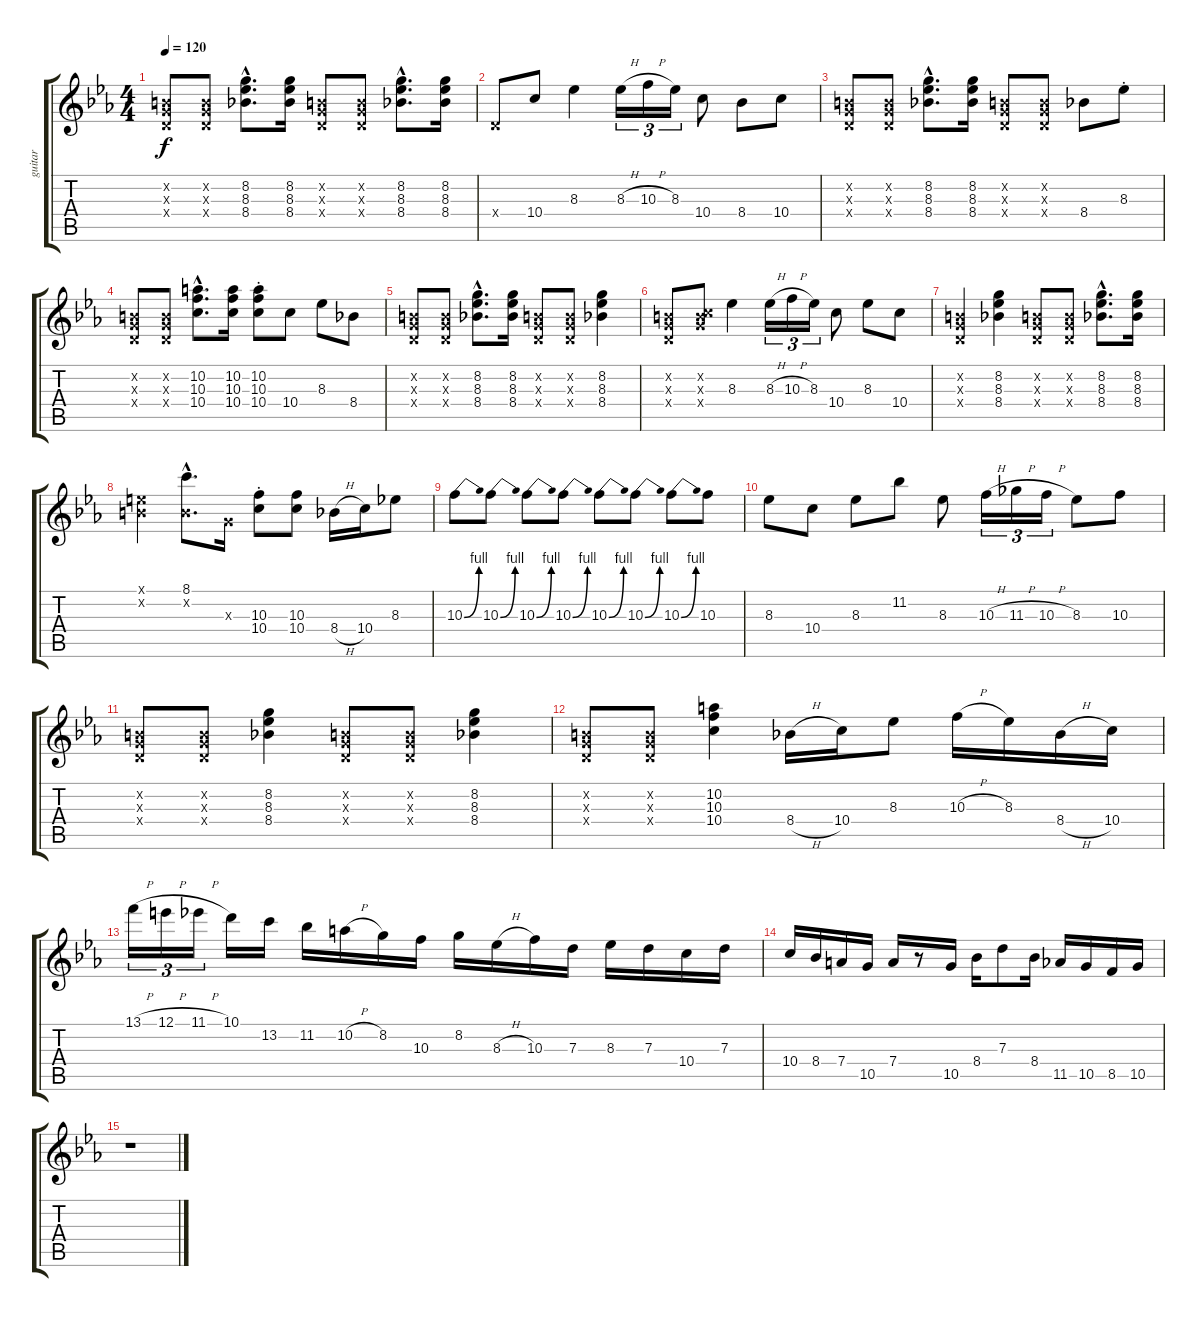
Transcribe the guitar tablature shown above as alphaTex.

\track ("guitar" "guitar") {instrument electricguitarjazz}
\staff {score tabs}
\tuning (E4 B3 G3 D3 A2 E2) {hide}
\ts (4 4)
\tempo 120
\clef g2
\ks eb
(0.2{x} 0.3{x} 0.4{x}).8{dy f} (0.2{x} 0.3{x} 0.4{x}).8 (8.2{hac} 8.3{hac} 8.4{hac}).8{d} (8.2 8.3 8.4).16 (0.2{x} 0.3{x} 0.4{x}).8 (0.2{x} 0.3{x} 0.4{x}).8 (8.2{hac} 8.3{hac} 8.4{hac}).8{d} (8.2 8.3 8.4).16 |
0.4{x}.8 10.4.8 8.3.4 8.3{h}.16{tu (3 2)} 10.3{h}.16{tu (3 2)} 8.3.16{tu (3 2)} 10.4.8 8.4.8 10.4.8 |
(0.2{x} 0.3{x} 0.4{x}).8 (0.2{x} 0.3{x} 0.4{x}).8 (8.2{hac} 8.3{hac} 8.4{hac}).8{d} (8.2 8.3 8.4).16 (0.2{x} 0.3{x} 0.4{x}).8 (0.2{x} 0.3{x} 0.4{x}).8 8.4.8 8.3{st}.8 |
(0.2{x} 0.3{x} 0.4{x}).8 (0.2{x} 0.3{x} 0.4{x}).8 (10.2{hac} 10.3{hac} 10.4{hac}).8{d} (10.2 10.3 10.4).16 (10.2{st} 10.3{st} 10.4{st}).8 10.4.8 8.3.8 8.4.8 |
(0.2{x} 0.3{x} 0.4{x}).8 (0.2{x} 0.3{x} 0.4{x}).8 (8.2{hac} 8.3{hac} 8.4{hac}).8{d} (8.2 8.3 8.4).16 (0.2{x} 0.3{x} 0.4{x}).8 (0.2{x} 0.3{x} 0.4{x}).8 (8.2 8.3 8.4).4 |
(0.2{x} 0.3{x} 0.4{x}).8 (0.2{x} 0.3{x} 10.4{x}).8 8.3.4 8.3{h}.16{tu (3 2)} 10.3{h}.16{tu (3 2)} 8.3.16{tu (3 2)} 10.4.8 8.3.8 10.4.8 |
(0.2{x} 0.3{x} 0.4{x}).4 (8.2 8.3 8.4).4 (0.2{x} 0.3{x} 0.4{x}).8 (0.2{x} 0.3{x} 0.4{x}).8 (8.2{hac} 8.3{hac} 8.4{hac}).8{d} (8.2 8.3 8.4).16 |
(0.1{x} 0.2{x}).4 (8.1{hac} 0.2{hac x}).8{d} 0.3{x}.16 (10.3{st} 10.4{st}).8 (10.3 10.4).8 8.4{h}.16{volume 16} 10.4.16 8.3.8 |
10.3{be (bend 0 0 60 4)}.8 10.3{be (bend 0 0 60 4)}.8 10.3{be (bend 0 0 60 4)}.8 10.3{be (bend 0 0 60 4)}.8 10.3{be (bend 0 0 60 4)}.8 10.3{be (bend 0 0 60 4)}.8 10.3{be (bend 0 0 60 4)}.8 10.3.8 |
8.3.8 10.4.8 8.3.8 11.2.8 8.3.8 10.3{h}.16{tu (3 2)} 11.3{h}.16{tu (3 2)} 10.3{h}.16{tu (3 2)} 8.3.8 10.3.8 |
(0.2{x} 0.3{x} 0.4{x}).8{volume 13} (0.2{x} 0.3{x} 0.4{x}).8 (8.2 8.3 8.4).4 (0.2{x} 0.3{x} 0.4{x}).8 (0.2{x} 0.3{x} 0.4{x}).8 (8.2 8.3 8.4).4 |
(0.2{x} 0.3{x} 0.4{x}).8 (0.2{x} 0.3{x} 0.4{x}).8 (10.2 10.3 10.4).4 8.4{h}.16 10.4.16 8.3.8 10.3{h}.16 8.3.16 8.4{h}.16 10.4.16 |
13.1{h}.16{tu (3 2) volume 16} 12.1{h}.16{tu (3 2)} 11.1{h}.16{tu (3 2)} 10.1.16 13.2.16 11.2.16 10.2{h}.16 8.2.16 10.3.16 8.2.16 8.3{h}.16 10.3.16 7.3.16 8.3.16 7.3.16 10.4.16 7.3.16 |
10.4.16 8.4.16 7.4.16 10.5.16 7.4.16 r.8 10.5.16 8.4.16{volume 12} 7.3.8 8.4.16 11.5.16 10.5.16 8.5.16 10.5.16 |
r.1
